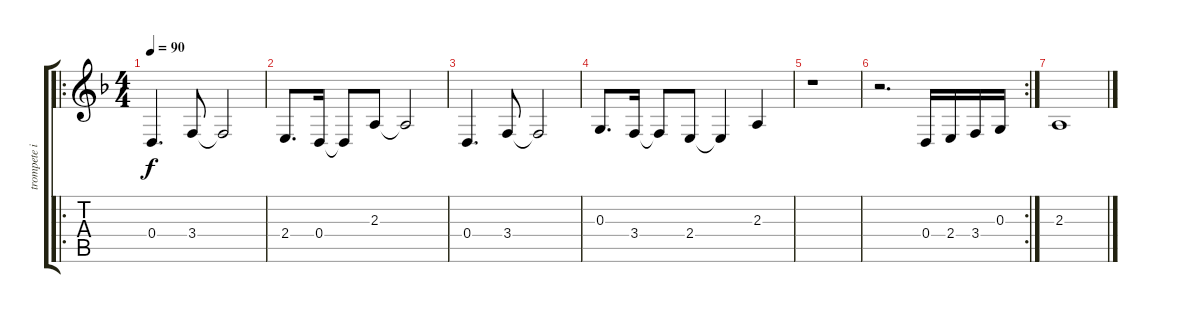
\track ("trompete in c" "trompete i") {instrument trumpet}
\staff {score tabs}
\tuning (E4 B3 G3 D3 A2 E2) {hide}
\ro
\ts (4 4)
\tempo 90
\clef g2
\ks dminor
0.4.4{d dy f} 3.4.8 3.4{t}.2 |
2.4.8{d} 0.4.16 0.4{t}.8 2.3.8 2.3{t}.2 |
0.4.4{d} 3.4.8 3.4{t}.2 |
0.3.8{d} 3.4.16 3.4{t}.8 2.4.8 2.4{t}.4 2.3.4 |
r.1 |
\rc 2
r.2{d} 0.4.16 2.4.16 3.4.16 0.3.16 |
2.3.1
